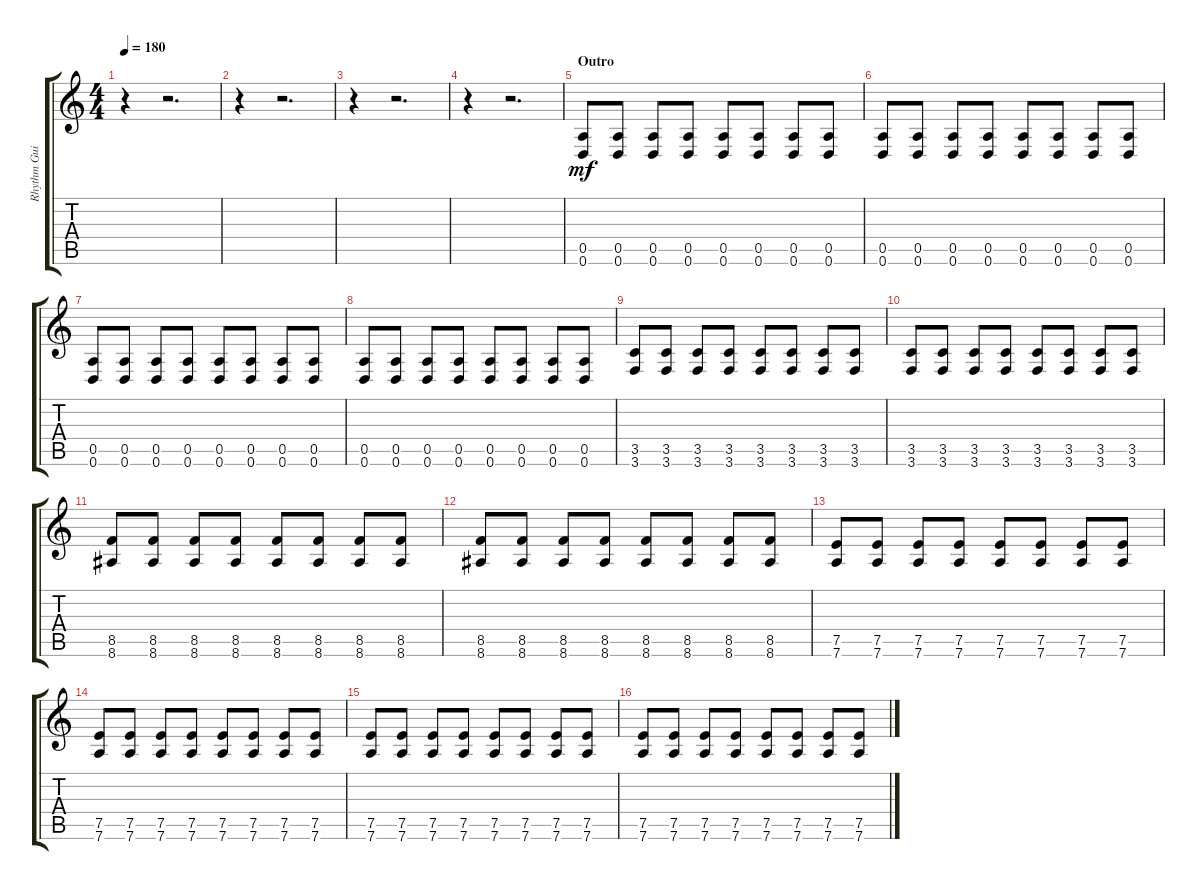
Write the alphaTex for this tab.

\track ("Rhythm Guitar" "Rhythm Gui") {instrument distortionguitar}
\staff {score tabs}
\tuning (E4 B3 G3 D3 A2 D2) {hide}
\ts (4 4)
\tempo 180
\clef g2
\ks c
r.4{dy f} r.2{d} |
r.4 r.2{d} |
r.4 r.2{d} |
r.4 r.2{d} |
\section ("" "Outro")
(0.5 0.6).8{dy mf} (0.5 0.6).8 (0.5 0.6).8 (0.5 0.6).8 (0.5 0.6).8 (0.5 0.6).8 (0.5 0.6).8 (0.5 0.6).8 |
(0.5 0.6).8 (0.5 0.6).8 (0.5 0.6).8 (0.5 0.6).8 (0.5 0.6).8 (0.5 0.6).8 (0.5 0.6).8 (0.5 0.6).8 |
(0.5 0.6).8 (0.5 0.6).8 (0.5 0.6).8 (0.5 0.6).8 (0.5 0.6).8 (0.5 0.6).8 (0.5 0.6).8 (0.5 0.6).8 |
(0.5 0.6).8 (0.5 0.6).8 (0.5 0.6).8 (0.5 0.6).8 (0.5 0.6).8 (0.5 0.6).8 (0.5 0.6).8 (0.5 0.6).8 |
(3.5 3.6).8 (3.5 3.6).8 (3.5 3.6).8 (3.5 3.6).8 (3.5 3.6).8 (3.5 3.6).8 (3.5 3.6).8 (3.5 3.6).8 |
(3.5 3.6).8 (3.5 3.6).8 (3.5 3.6).8 (3.5 3.6).8 (3.5 3.6).8 (3.5 3.6).8 (3.5 3.6).8 (3.5 3.6).8 |
(8.5 8.6).8 (8.5 8.6).8 (8.5 8.6).8 (8.5 8.6).8 (8.5 8.6).8 (8.5 8.6).8 (8.5 8.6).8 (8.5 8.6).8 |
(8.5 8.6).8 (8.5 8.6).8 (8.5 8.6).8 (8.5 8.6).8 (8.5 8.6).8 (8.5 8.6).8 (8.5 8.6).8 (8.5 8.6).8 |
(7.5 7.6).8 (7.5 7.6).8 (7.5 7.6).8 (7.5 7.6).8 (7.5 7.6).8 (7.5 7.6).8 (7.5 7.6).8 (7.5 7.6).8 |
(7.5 7.6).8 (7.5 7.6).8 (7.5 7.6).8 (7.5 7.6).8 (7.5 7.6).8 (7.5 7.6).8 (7.5 7.6).8 (7.5 7.6).8 |
(7.5 7.6).8 (7.5 7.6).8 (7.5 7.6).8 (7.5 7.6).8 (7.5 7.6).8 (7.5 7.6).8 (7.5 7.6).8 (7.5 7.6).8 |
(7.5 7.6).8 (7.5 7.6).8 (7.5 7.6).8 (7.5 7.6).8 (7.5 7.6).8 (7.5 7.6).8 (7.5 7.6).8 (7.5 7.6).8
